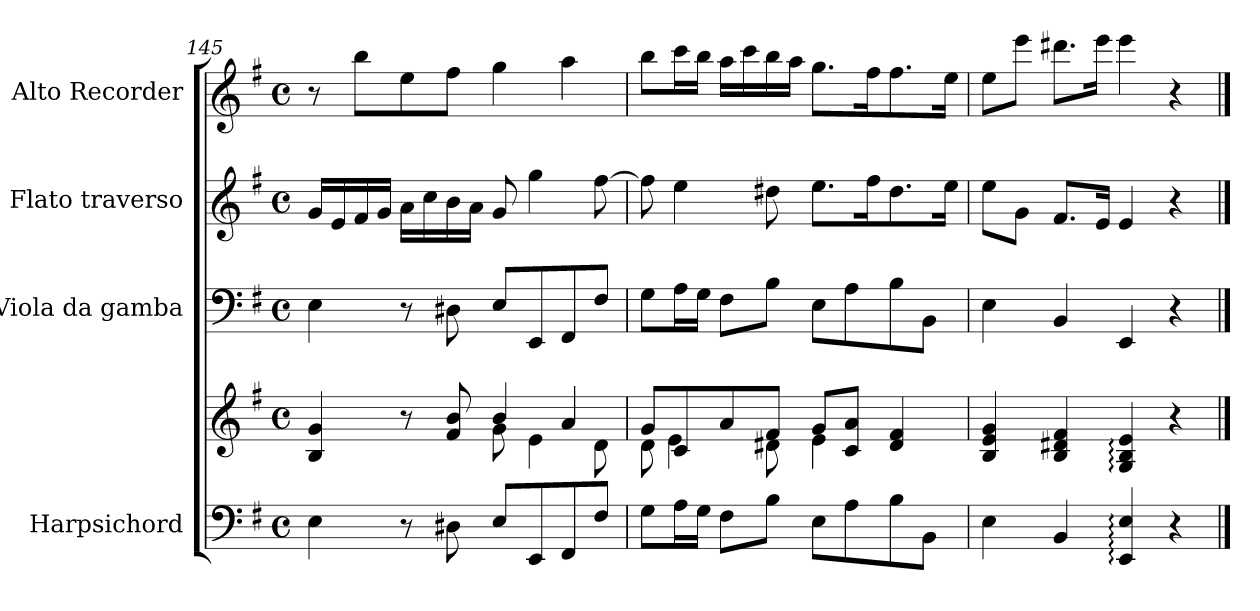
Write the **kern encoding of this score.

**kern	**kern	**kern	**kern	**kern
*part4	*part4	*part3	*part2	*part1
*staff5	*staff4	*staff3	*staff2	*staff1
*I"Harpsichord	*	*I"Viola da gamba	*I"Flato traverso	*I"Alto Recorder
*I'Hch.	*	*I'Vla. d. g.	*I'Trv.	*I'A. Rec.
*clefF4	*clefG2	*clefF4	*clefG2	*clefG2
*k[f#]	*k[f#]	*k[f#]	*k[f#]	*k[f#]
*M4/4	*M4/4	*M4/4	*M4/4	*M4/4
*met(c)	*met(c)	*met(c)	*met(c)	*met(c)
=145	=145	=145	=145	=145
*	*^	*	*	*
4E\	4B/ 4g/	2ryy	4E\	16g/LL	8r
.	.	.	.	16e/	.
.	.	.	.	16f#/	8bb\L
.	.	.	.	16g/JJ	.
8r	8r	.	8r	16a\LL	8ee\
.	.	.	.	16cc\	.
8D#X\	8f#/ 8b/	.	8D#X\	16b\	8ff#\J
.	.	.	.	16a\JJ	.
8E/L	4b/	8g\	8E/L	8g/	4gg\
8EE/	.	4e\	8EE/	4gg\	.
8FF#/	4a/	.	8FF#/	.	4aa\
8F#/J	.	8d\	8F#/J	[8ff#\	.
=146	=146	=146	=146	=146	=146
8G\L	8g/L	8d\	8G\L	8ff#\]	8bb\L
16A\L	8c/	4e\	16A\L	4ee\	16ccc\L
16G\JJ	.	.	16G\JJ	.	16bb\JJ
8F#\L	8a/	.	8F#\L	.	16aa\LL
.	.	.	.	.	16ccc\
8B\J	8f#/J	8d#X\	8B\J	8dd#X\	16bb\
.	.	.	.	.	16aa\JJ
8E\L	8g/L	4e\	8E\L	8.ee\L	8.gg\L
8A\	8c/ 8a/J	.	8A\	.	.
.	.	.	.	16ff#\K	16ff#\K
8B\	4d#/ 4f#/	4ryy	8B\	8.dd#\	8.ff#\
8BB\J	.	.	8BB\J	.	.
.	.	.	.	16ee\Jk	16ee\Jk
*	*v	*v	*	*	*
=147	=147	=147	=147	=147
4E\	4B/ 4e/ 4g/	4E\	8ee\L	8ee\L
.	.	.	8g\J	8eee\J
4BB/	4B/ 4d#X/ 4f#/	4BB/	8.f#/L	8.ddd#X\L
.	.	.	16e/Jk	16eee\Jk
4EE/: 4E/:	4G/: 4B/: 4e/:	4EE/	4e/	4eee\
4r	4r	4r	4r	4r
==	==	==	==	==
*-	*-	*-	*-	*-
